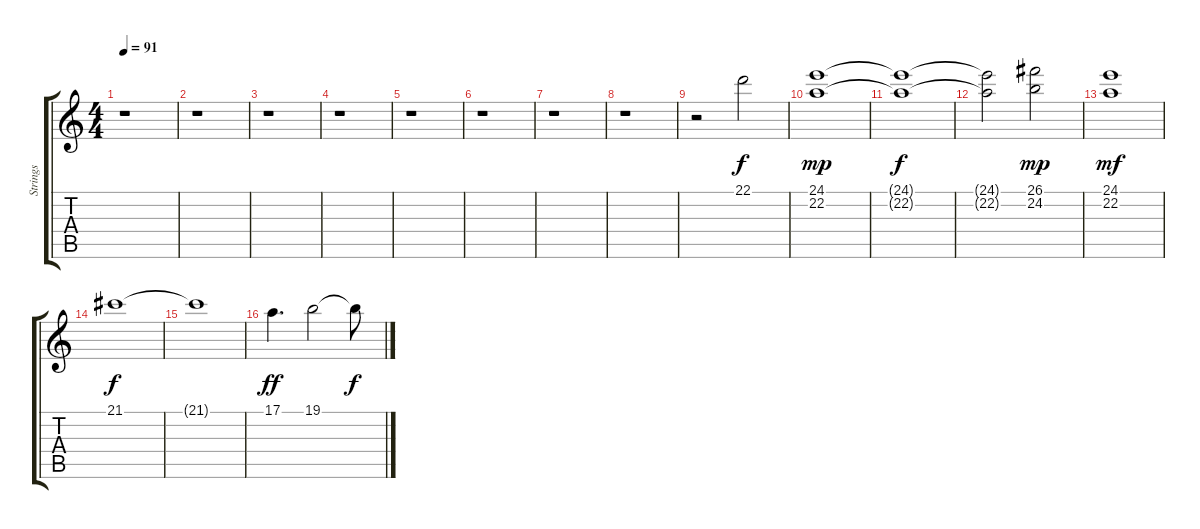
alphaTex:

\track ("Strings" "Strings") {instrument stringensemble1}
\staff {score tabs}
\tuning (E4 B3 G3 D3 A2 E2) {hide}
\ts (4 4)
\tempo 91
\clef g2
\ks c
r.1{dy f} |
r.1 |
r.1 |
r.1 |
r.1 |
r.1 |
r.1 |
r.1 |
r.2 22.1.2 |
(24.1 22.2).1{dy mp} |
(24.1{t} 22.2{t}).1{dy f} |
(24.1{t} 22.2{t}).2 (26.1 24.2).2{dy mp} |
(24.1 22.2).1{dy mf} |
21.1.1{dy f} |
21.1{t}.1 |
17.1.4{d dy ff} 19.1.2 19.1{t}.8{dy f}
